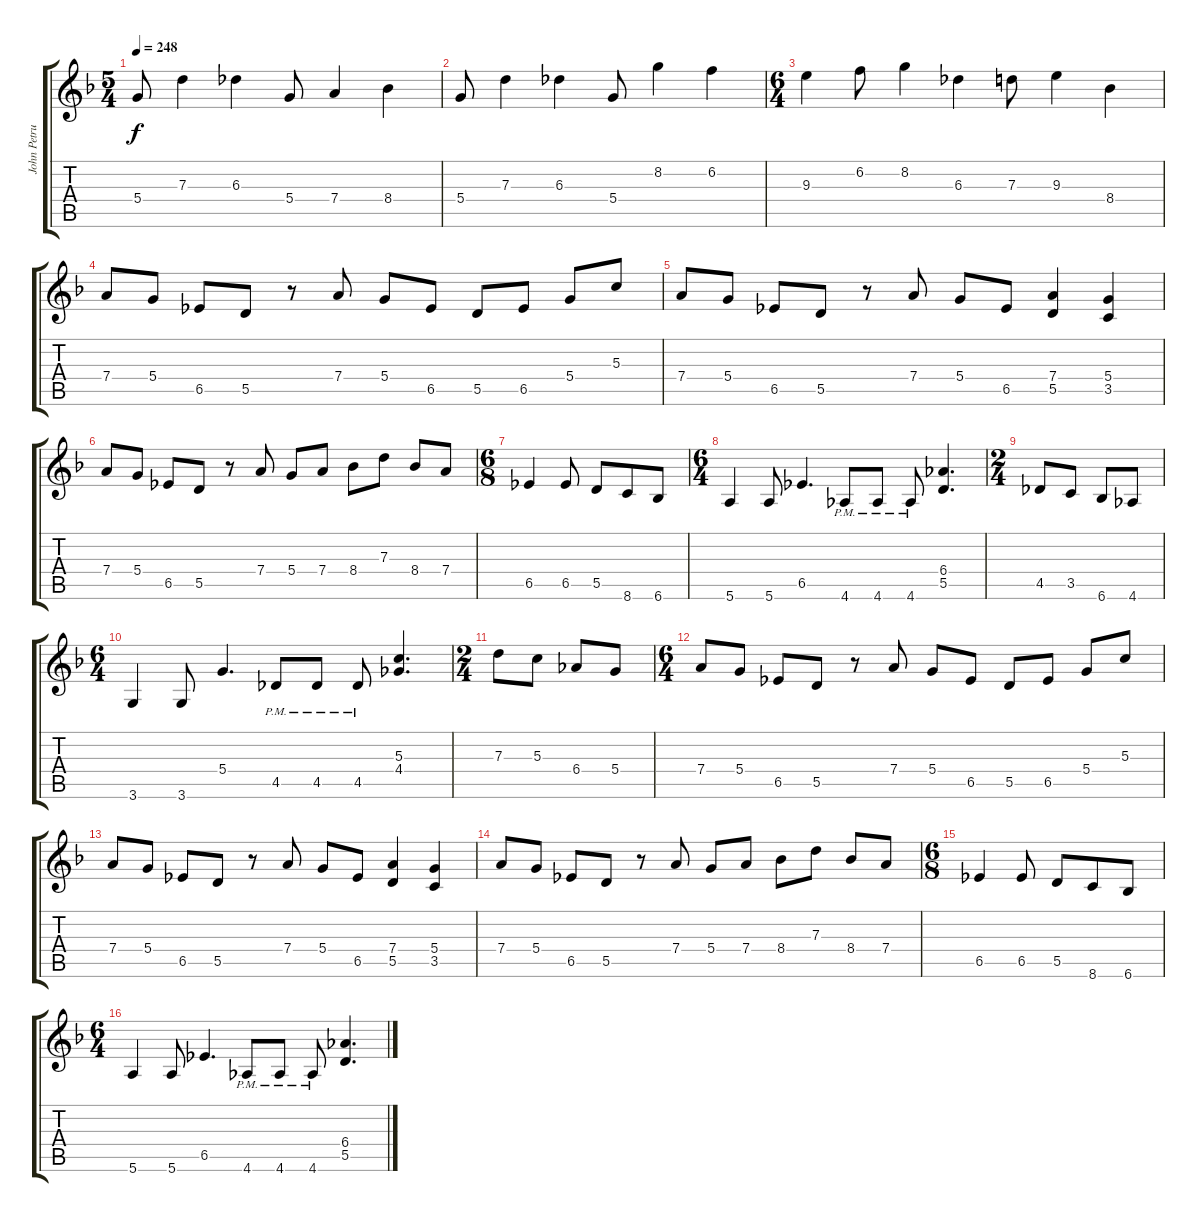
\track ("John Petrucci Gtr. 1" "John Petru") {instrument distortionguitar}
\staff {score tabs}
\tuning (E4 B3 G3 D3 A2 E2) {hide}
\ts (5 4)
\tempo 248
\clef g2
\ks dminor
5.4.8{dy f} 7.3.4 6.3.4 5.4.8 7.4.4 8.4.4 |
5.4.8 7.3.4 6.3.4 5.4.8 8.2.4 6.2.4 |
\ts (6 4)
9.3.4 6.2.8 8.2.4 6.3.4 7.3.8 9.3.4 8.4.4 |
7.4.8 5.4.8 6.5.8 5.5.8 r.8 7.4.8 5.4.8 6.5.8 5.5.8 6.5.8 5.4.8 5.3.8 |
7.4.8 5.4.8 6.5.8 5.5.8 r.8 7.4.8 5.4.8 6.5.8 (7.4 5.5).4 (5.4 3.5).4 |
7.4.8 5.4.8 6.5.8 5.5.8 r.8 7.4.8 5.4.8 7.4.8 8.4.8 7.3.8 8.4.8 7.4.8 |
\ts (6 8)
6.5.4 6.5.8 5.5.8 8.6.8 6.6.8 |
\ts (6 4)
5.6.4 5.6.8 6.5.4{d} 4.6{pm}.8 4.6{pm}.8 4.6{pm}.8 (6.4 5.5).4{d} |
\ts (2 4)
4.5.8 3.5.8 6.6.8 4.6.8 |
\ts (6 4)
3.6.4 3.6.8 5.4.4{d} 4.5{pm}.8 4.5{pm}.8 4.5{pm}.8 (5.3 4.4).4{d} |
\ts (2 4)
7.3.8 5.3.8 6.4.8 5.4.8 |
\ts (6 4)
7.4.8 5.4.8 6.5.8 5.5.8 r.8 7.4.8 5.4.8 6.5.8 5.5.8 6.5.8 5.4.8 5.3.8 |
7.4.8 5.4.8 6.5.8 5.5.8 r.8 7.4.8 5.4.8 6.5.8 (7.4 5.5).4 (5.4 3.5).4 |
7.4.8 5.4.8 6.5.8 5.5.8 r.8 7.4.8 5.4.8 7.4.8 8.4.8 7.3.8 8.4.8 7.4.8 |
\ts (6 8)
6.5.4 6.5.8 5.5.8 8.6.8 6.6.8 |
\ts (6 4)
5.6.4 5.6.8 6.5.4{d} 4.6{pm}.8 4.6{pm}.8 4.6{pm}.8 (6.4 5.5).4{d}
